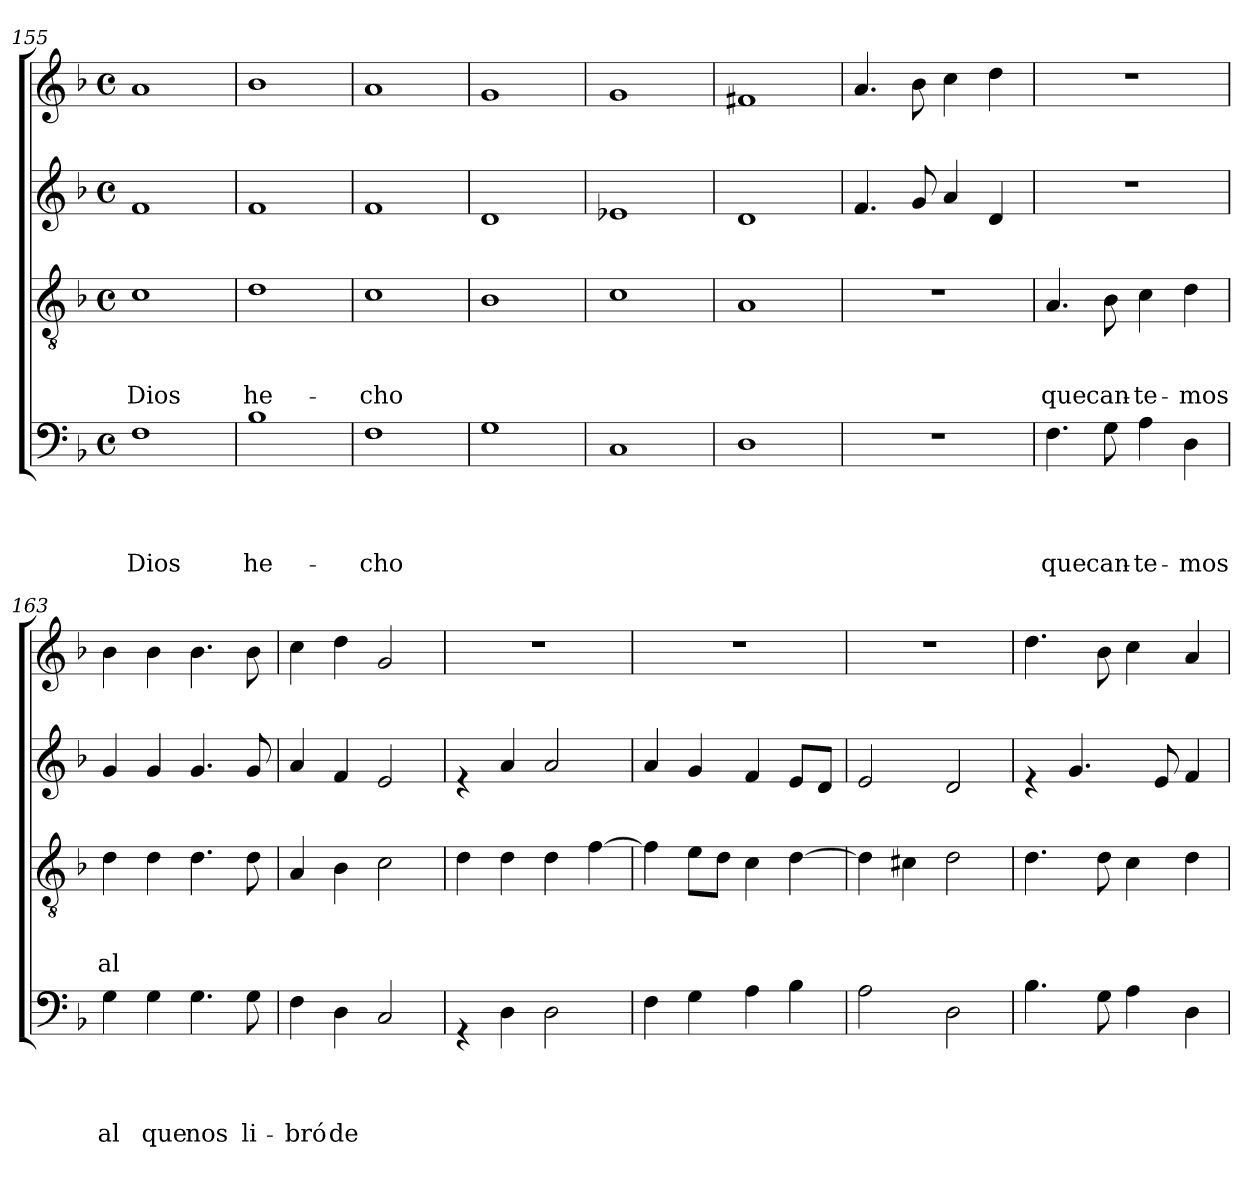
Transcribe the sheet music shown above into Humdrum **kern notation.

**kern	**text	**text	**text	**text	**kern	**text	**text	**text	**kern	**kern
*part4	*part4	*part4	*part4	*part4	*part3	*part3	*part3	*part3	*part2	*part1
*staff4	*staff4	*staff4	*staff4	*staff4	*staff3	*staff3	*staff3	*staff3	*staff2	*staff1
*clefF4	*	*	*	*	*clefGv2	*	*	*	*clefG2	*clefG2
*k[b-]	*	*	*	*	*k[b-]	*	*	*	*k[b-]	*k[b-]
*F:	*	*	*	*	*F:	*	*	*	*F:	*F:
*M4/4	*	*	*	*	*M4/4	*	*	*	*M4/4	*M4/4
*met(c)	*	*	*	*	*met(c)	*	*	*	*met(c)	*met(c)
=155	=155	=155	=155	=155	=155	=155	=155	=155	=155	=155
!	!	!	!	!LO:LY:b	!	!	!	!LO:LY:b	!	!
1F	.	.	.	Dios	1c	.	.	Dios	1f	1a
=156	=156	=156	=156	=156	=156	=156	=156	=156	=156	=156
!	!	!	!	!LO:LY:b	!	!	!	!LO:LY:b	!	!
1B-	.	.	.	he-	1d	.	.	he-	1f	1b-
!!LO:LB:g=z
=157	=157	=157	=157	=157	=157	=157	=157	=157	=157	=157
!	!	!	!	!LO:LY:b	!	!	!	!LO:LY:b	!	!
1F	.	.	.	-cho	1c	.	.	-cho	1f	1a
!!LO:PB:g=z
=158	=158	=158	=158	=158	=158	=158	=158	=158	=158	=158
1G	.	.	.	.	1B-	.	.	.	1d	1g
=159	=159	=159	=159	=159	=159	=159	=159	=159	=159	=159
1C	.	.	.	.	1c	.	.	.	1e-X	1g
=160	=160	=160	=160	=160	=160	=160	=160	=160	=160	=160
1D	.	.	.	.	1A	.	.	.	1d	1f#X
=161	=161	=161	=161	=161	=161	=161	=161	=161	=161	=161
1r	.	.	.	.	1r	.	.	.	4.f/	4.a/
.	.	.	.	.	.	.	.	.	8g/	8b-\
.	.	.	.	.	.	.	.	.	4a/	4cc\
.	.	.	.	.	.	.	.	.	4d/	4dd\
=162	=162	=162	=162	=162	=162	=162	=162	=162	=162	=162
!	!	!	!	!LO:LY:b	!	!	!	!LO:LY:b	!	!
4.F\	.	.	.	que	4.A/	.	.	que	1r	1r
!	!	!	!	!LO:LY:b	!	!	!	!LO:LY:b	!	!
8G\	.	.	.	can-	8B-\	.	.	can-	.	.
!	!	!	!	!LO:LY:b	!	!	!	!LO:LY:b	!	!
4A\	.	.	.	-te-	4c\	.	.	-te-	.	.
!	!	!	!	!LO:LY:b	!	!	!	!LO:LY:b	!	!
4D\	.	.	.	-mos	4d\	.	.	-mos	.	.
=163	=163	=163	=163	=163	=163	=163	=163	=163	=163	=163
!	!	!	!	!LO:LY:b	!	!	!	!LO:LY:b	!	!
4G\	.	.	.	al	4d\	.	.	al	4g/	4b-\
!	!	!	!	!LO:LY:b	!	!	!	!	!	!
4G\	.	.	.	que	4d\	.	.	.	4g/	4b-\
!	!	!	!	!LO:LY:b	!	!	!	!	!	!
4.G\	.	.	.	nos	4.d\	.	.	.	4.g/	4.b-\
!	!	!	!	!LO:LY:b	!	!	!	!	!	!
8G\	.	.	.	li-	8d\	.	.	.	8g/	8b-\
=164	=164	=164	=164	=164	=164	=164	=164	=164	=164	=164
!	!	!	!	!LO:LY:b	!	!	!	!	!	!
4F\	.	.	.	-bró	4A/	.	.	.	4a/	4cc\
!	!	!	!	!LO:LY:b	!	!	!	!	!	!
4D\	.	.	.	de	4B-\	.	.	.	4f/	4dd\
2C/	.	.	.	.	2c\	.	.	.	2e/	2g/
!!LO:LB:g=z
=165	=165	=165	=165	=165	=165	=165	=165	=165	=165	=165
4rGG	.	.	.	.	4d\	.	.	.	4re	1r
4D\	.	.	.	.	4d\	.	.	.	4a/	.
2D\	.	.	.	.	4d\	.	.	.	2a/	.
.	.	.	.	.	[>4f\	.	.	.	.	.
!!LO:LB:g=z
=166	=166	=166	=166	=166	=166	=166	=166	=166	=166	=166
4F\	.	.	.	.	4f\]	.	.	.	4a/	1r
4G\	.	.	.	.	8e\L	.	.	.	4g/	.
.	.	.	.	.	8d\J	.	.	.	.	.
4A\	.	.	.	.	4c\	.	.	.	4f/	.
4B-\	.	.	.	.	[>4d\	.	.	.	8e/L	.
.	.	.	.	.	.	.	.	.	8d/J	.
=167	=167	=167	=167	=167	=167	=167	=167	=167	=167	=167
2A\	.	.	.	.	4d\]	.	.	.	2e/	1r
.	.	.	.	.	4c#X\	.	.	.	.	.
2D\	.	.	.	.	2d\	.	.	.	2d/	.
=168	=168	=168	=168	=168	=168	=168	=168	=168	=168	=168
4.B-\	.	.	.	.	4.d\	.	.	.	4re	4.dd\
.	.	.	.	.	.	.	.	.	4.g/	.
8G\	.	.	.	.	8d\	.	.	.	.	8b-\
4A\	.	.	.	.	4c\	.	.	.	.	4cc\
.	.	.	.	.	.	.	.	.	8e/	.
4D\	.	.	.	.	4d\	.	.	.	4f/	4a/
=	=	=	=	=	=	=	=	=	=	=
*-	*-	*-	*-	*-	*-	*-	*-	*-	*-	*-
